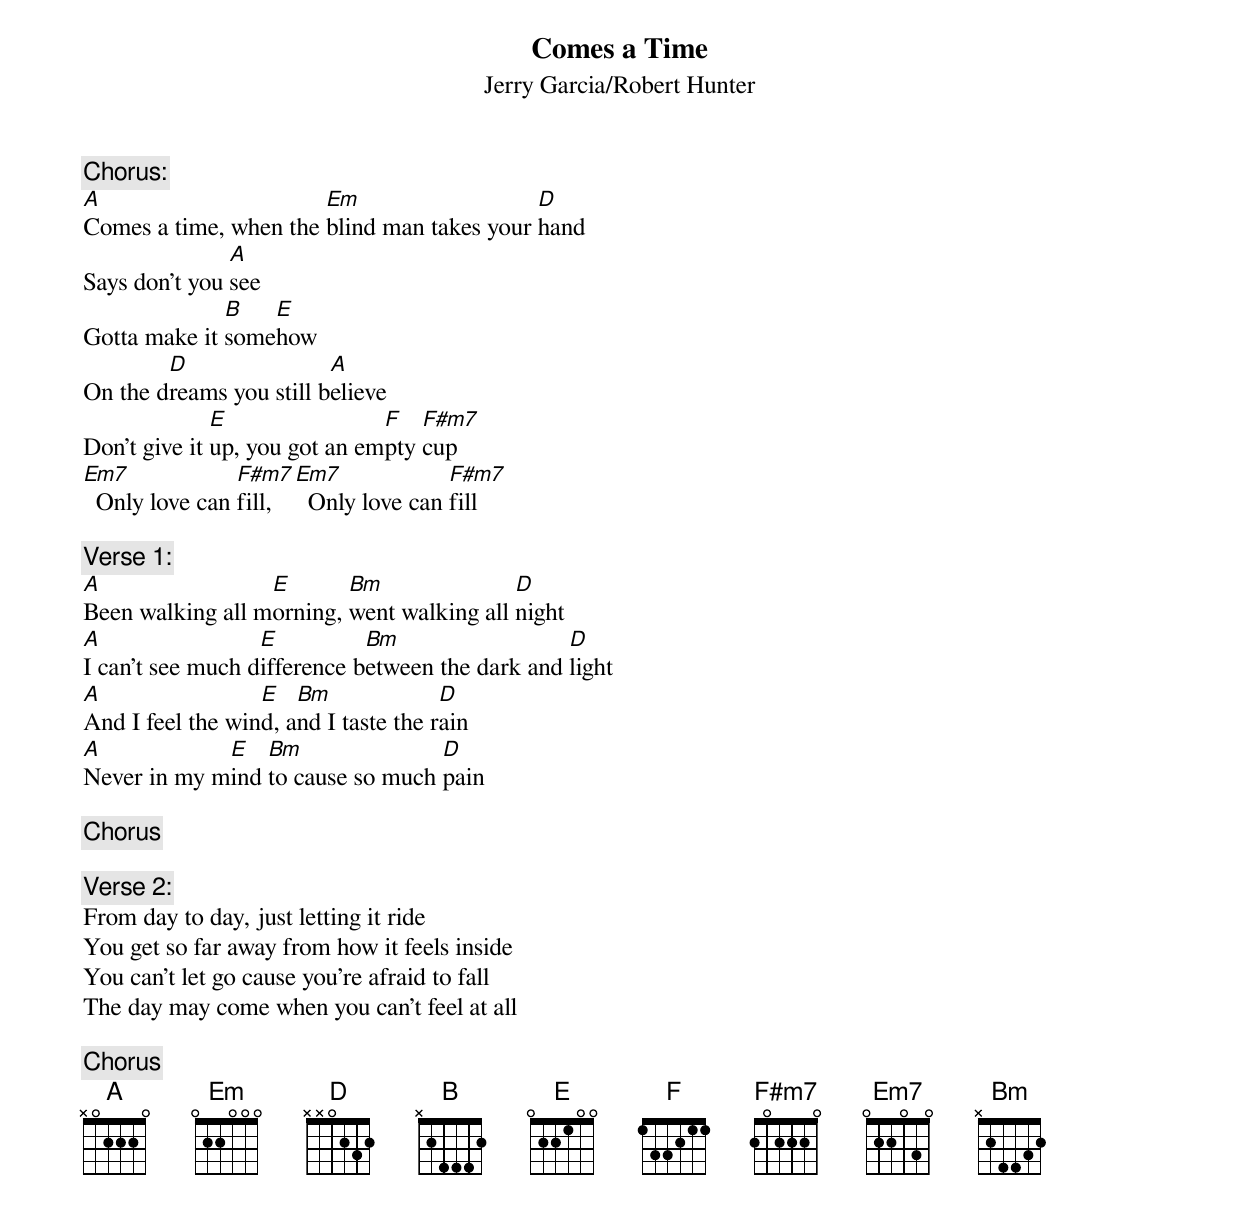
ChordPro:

{t:Comes a Time}
{st:Jerry Garcia/Robert Hunter}

{c:Chorus:}
[A]Comes a time, when the [Em]blind man takes your [D]hand
Says don't you [A]see
Gotta make it [B]some[E]how
On the d[D]reams you still b[A]elieve
Don't give it [E]up, you got an em[F]pty [F#m7]cup
[Em7]  Only love can [F#m7]fill, [Em7]  Only love can [F#m7]fill

{c:Verse 1:}
[A]Been walking all m[E]orning, [Bm]went walking all [D]night
[A]I can't see much d[E]ifference b[Bm]etween the dark and [D]light
[A]And I feel the win[E]d, a[Bm]nd I taste the r[D]ain
[A]Never in my m[E]ind [Bm]to cause so much [D]pain

{c:Chorus}

{c:Verse 2:}
From day to day, just letting it ride
You get so far away from how it feels inside
You can't let go cause you're afraid to fall
The day may come when you can't feel at all

{c:Chorus}
